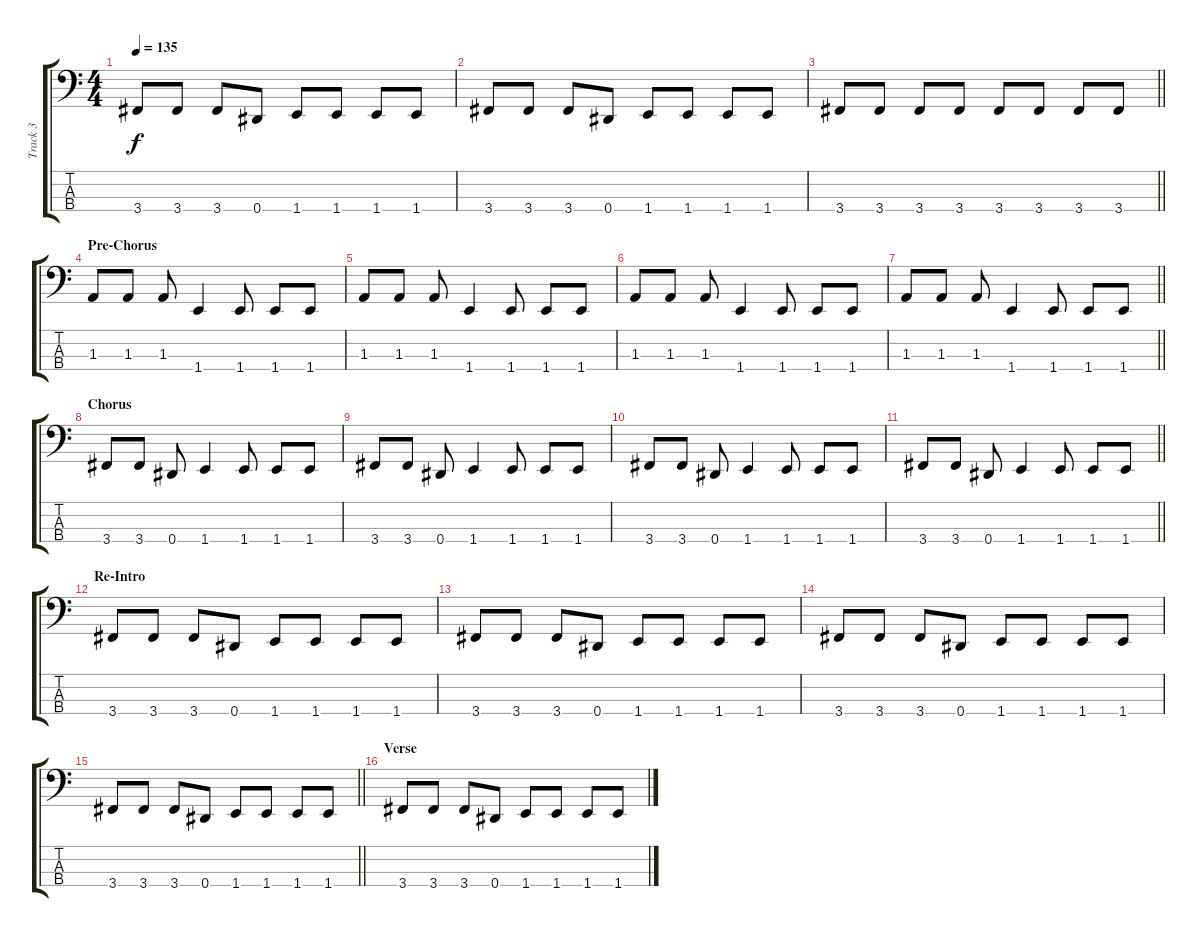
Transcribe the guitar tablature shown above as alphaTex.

\track ("Track 3" "Track 3") {instrument electricbassfinger}
\staff {score tabs}
\tuning (Gb2 Db2 Ab1 Eb1) {hide}
\ts (4 4)
\tempo 135
\clef f4
\ks c
3.4.8{dy f} 3.4.8 3.4.8 0.4.8 1.4.8 1.4.8 1.4.8 1.4.8 |
3.4.8 3.4.8 3.4.8 0.4.8 1.4.8 1.4.8 1.4.8 1.4.8 |
\barLineRight lightlight
3.4.8 3.4.8 3.4.8 3.4.8 3.4.8 3.4.8 3.4.8 3.4.8 |
\section ("" "Pre-Chorus")
1.3.8 1.3.8 1.3.8 1.4.4 1.4.8 1.4.8 1.4.8 |
1.3.8 1.3.8 1.3.8 1.4.4 1.4.8 1.4.8 1.4.8 |
1.3.8 1.3.8 1.3.8 1.4.4 1.4.8 1.4.8 1.4.8 |
\barLineRight lightlight
1.3.8 1.3.8 1.3.8 1.4.4 1.4.8 1.4.8 1.4.8 |
\section ("" "Chorus")
3.4.8 3.4.8 0.4.8 1.4.4 1.4.8 1.4.8 1.4.8 |
3.4.8 3.4.8 0.4.8 1.4.4 1.4.8 1.4.8 1.4.8 |
3.4.8 3.4.8 0.4.8 1.4.4 1.4.8 1.4.8 1.4.8 |
\barLineRight lightlight
3.4.8 3.4.8 0.4.8 1.4.4 1.4.8 1.4.8 1.4.8 |
\section ("" "Re-Intro")
3.4.8 3.4.8 3.4.8 0.4.8 1.4.8 1.4.8 1.4.8 1.4.8 |
3.4.8 3.4.8 3.4.8 0.4.8 1.4.8 1.4.8 1.4.8 1.4.8 |
3.4.8 3.4.8 3.4.8 0.4.8 1.4.8 1.4.8 1.4.8 1.4.8 |
\barLineRight lightlight
3.4.8 3.4.8 3.4.8 0.4.8 1.4.8 1.4.8 1.4.8 1.4.8 |
\section ("" "Verse")
3.4.8 3.4.8 3.4.8 0.4.8 1.4.8 1.4.8 1.4.8 1.4.8
